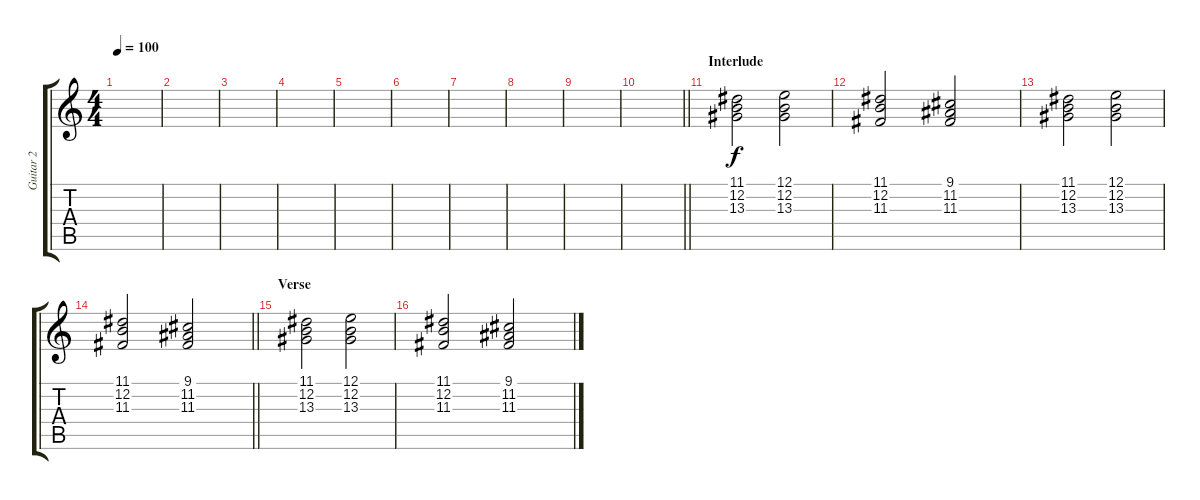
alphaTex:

\track ("Guitar 2  (Melotron Arr.)" "Guitar 2  ") {instrument pad2warm}
\staff {score tabs}
\tuning (E4 B3 G3 D3 A2 E2) {hide}
\ts (4 4)
\tempo 100
\clef g2
\ks c
|
|
|
|
|
|
|
|
|
\barLineRight lightlight
|
\section ("" "Interlude")
(11.1 12.2 13.3).2 (12.1 12.2 13.3).2 |
(11.1 12.2 11.3).2 (9.1 11.2 11.3).2 |
(11.1 12.2 13.3).2 (12.1 12.2 13.3).2 |
\barLineRight lightlight
(11.1 12.2 11.3).2 (9.1 11.2 11.3).2 |
\section ("" "Verse")
(11.1 12.2 13.3).2 (12.1 12.2 13.3).2 |
(11.1 12.2 11.3).2 (9.1 11.2 11.3).2
